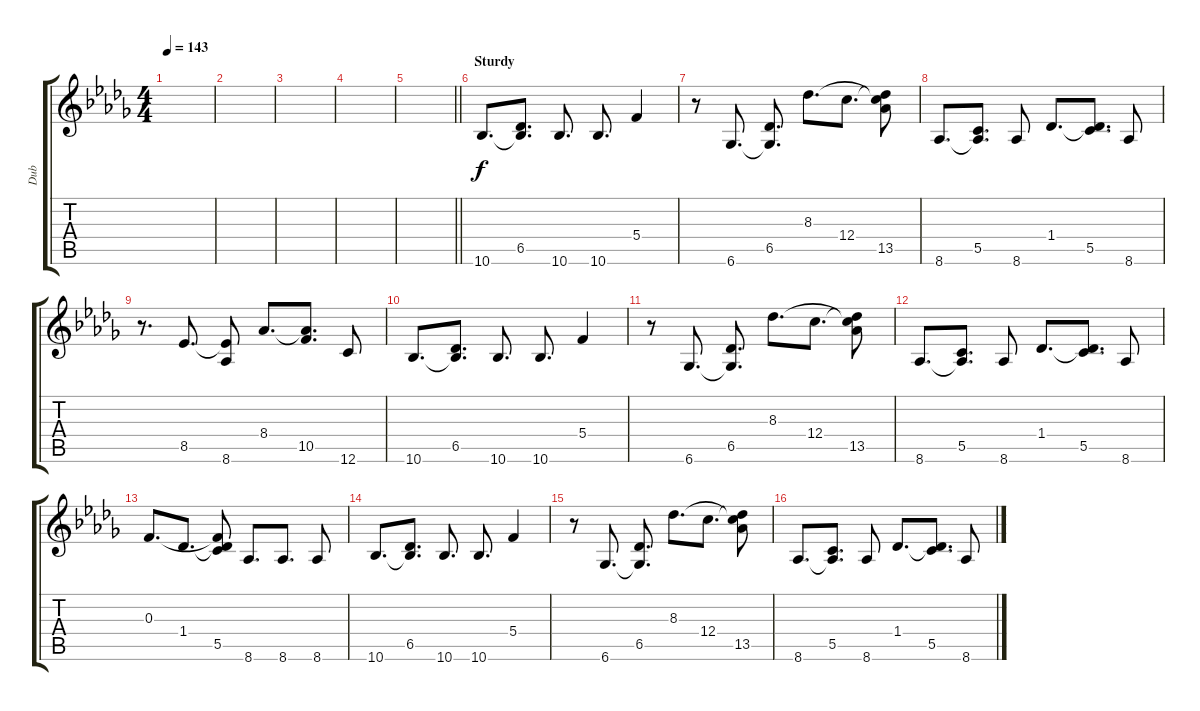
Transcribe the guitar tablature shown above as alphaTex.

\track ("Dub" "Dub") {instrument distortionguitar}
\staff {score tabs}
\tuning (D4 A3 F3 C3 G2 C2) {hide}
\ts (4 4)
\tempo 143
\clef g2
\ks db
|
|
|
|
\barLineRight lightlight
|
\section ("" "Sturdy")
10.6.8{d} (6.5 10.6{t}).8{d} 10.6.8{d} 10.6.8{d} 5.4.4 |
r.8 6.6.8{d} (6.5 6.6{t}).8{d} 8.3.8{d} 12.4.8{d} (8.3{t} 12.4{t} 13.5).8 |
8.6.8{d} (5.5 8.6{t}).8{d} 8.6.8 1.4.8{d} (1.4{t} 5.5).8{d} 8.6.8 |
r.8{d} 8.5.8{d} (8.5{t} 8.6).8 8.4.8{d} (8.4{t} 10.5).8{d} 12.6.8 |
10.6.8{d} (6.5 10.6{t}).8{d} 10.6.8{d} 10.6.8{d} 5.4.4 |
r.8 6.6.8{d} (6.5 6.6{t}).8{d} 8.3.8{d} 12.4.8{d} (8.3{t} 12.4{t} 13.5).8 |
8.6.8{d} (5.5 8.6{t}).8{d} 8.6.8 1.4.8{d} (1.4{t} 5.5).8{d} 8.6.8 |
0.3.8{d} 1.4.8{d} (0.3{t} 1.4{t} 5.5).8 8.6.8{d} 8.6.8{d} 8.6.8 |
10.6.8{d} (6.5 10.6{t}).8{d} 10.6.8{d} 10.6.8{d} 5.4.4 |
r.8 6.6.8{d} (6.5 6.6{t}).8{d} 8.3.8{d} 12.4.8{d} (8.3{t} 12.4{t} 13.5).8 |
8.6.8{d} (5.5 8.6{t}).8{d} 8.6.8 1.4.8{d} (1.4{t} 5.5).8{d} 8.6.8
